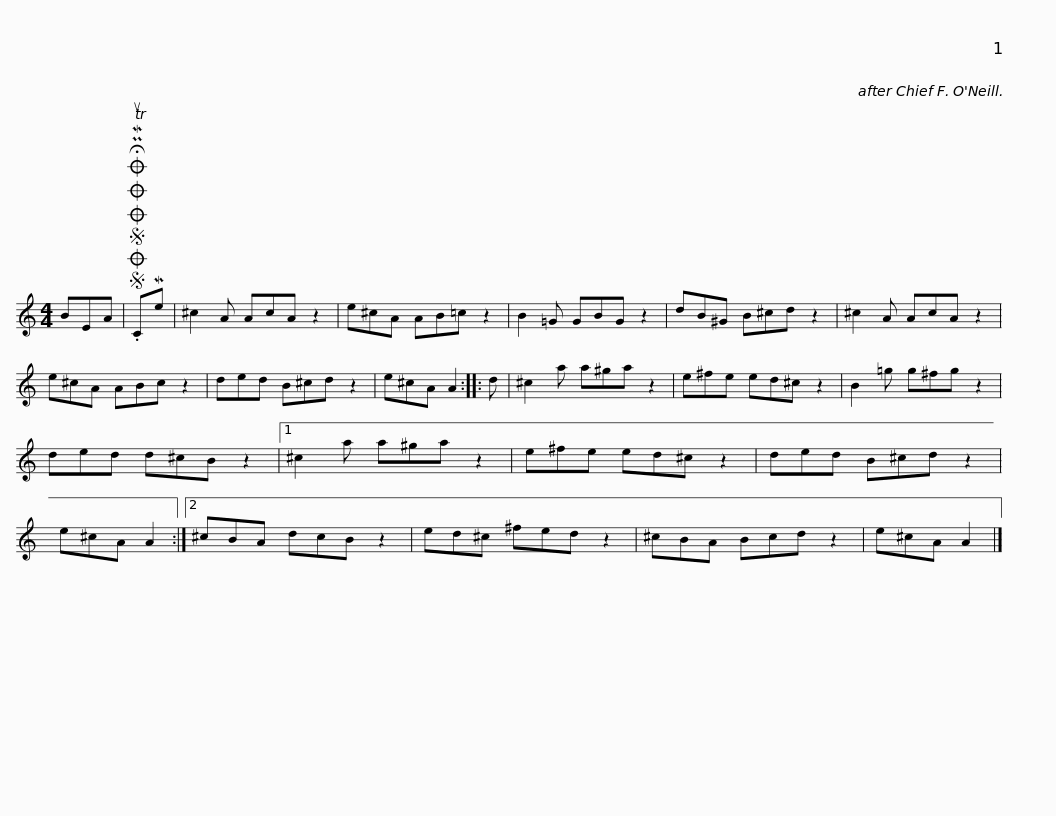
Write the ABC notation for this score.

X:1
L:1/8
M:4/4
I:linebreak $
K:C
V:1 treble
V:1
 BEA |SOSOOO .!fermata!PMTuCMe | ^c2 A AcA z2 | e^cA AB=c z2 | B2 =G GBG z2 | %5
 dB^G B^cd z2 | ^c2 A AcA z2 |$ e^cA ABc z2 | ded B^cd z2 | e^cA A2 :: %10
 d | ^c2 a a^ga z2 | e^fe ed^c z2 | B2 =g g^fg z2 |$ ded d^cB z2 |1 %15
 ^c2 a a^ga z2 | e^fe ed^c z2 | ded B^cd z2 | e^cA A2 :|2 ^cBA dcB z2 |$ %20
 ed^c ^fed z2 | ^cBA Bcd z2 | e^cA A2 |] %23
